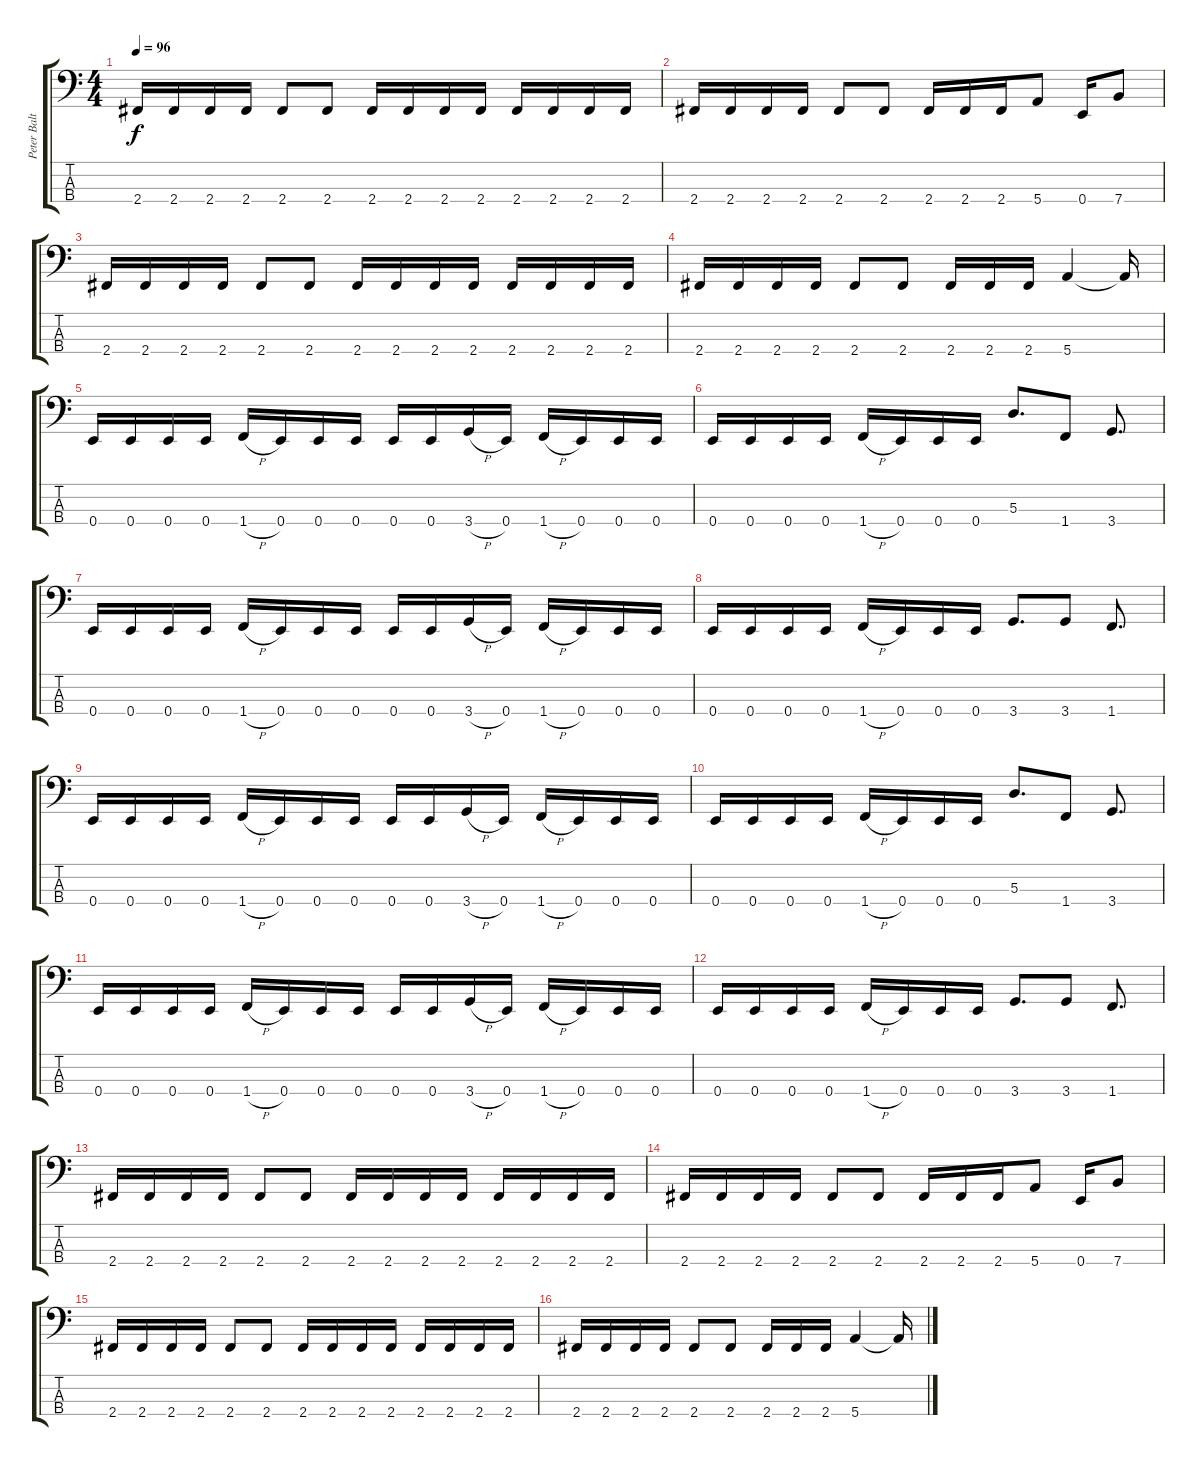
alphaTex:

\track ("Peter Baltes" "Peter Balt") {instrument electricbassfinger}
\staff {score tabs}
\tuning (G2 D2 A1 E1) {hide}
\ts (4 4)
\tempo 96
\clef f4
\ks c
2.4.16{dy f} 2.4.16 2.4.16 2.4.16 2.4.8 2.4.8 2.4.16 2.4.16 2.4.16 2.4.16 2.4.16 2.4.16 2.4.16 2.4.16 |
2.4.16 2.4.16 2.4.16 2.4.16 2.4.8 2.4.8 2.4.16 2.4.16 2.4.16 5.4.8 0.4.16 7.4.8 |
2.4.16 2.4.16 2.4.16 2.4.16 2.4.8 2.4.8 2.4.16 2.4.16 2.4.16 2.4.16 2.4.16 2.4.16 2.4.16 2.4.16 |
2.4.16 2.4.16 2.4.16 2.4.16 2.4.8 2.4.8 2.4.16 2.4.16 2.4.16 5.4.4 5.4{t}.16 |
0.4.16 0.4.16 0.4.16 0.4.16 1.4{h}.16 0.4.16 0.4.16 0.4.16 0.4.16 0.4.16 3.4{h}.16 0.4.16 1.4{h}.16 0.4.16 0.4.16 0.4.16 |
0.4.16 0.4.16 0.4.16 0.4.16 1.4{h}.16 0.4.16 0.4.16 0.4.16 5.3.8{d} 1.4.8 3.4.8{d} |
0.4.16 0.4.16 0.4.16 0.4.16 1.4{h}.16 0.4.16 0.4.16 0.4.16 0.4.16 0.4.16 3.4{h}.16 0.4.16 1.4{h}.16 0.4.16 0.4.16 0.4.16 |
0.4.16 0.4.16 0.4.16 0.4.16 1.4{h}.16 0.4.16 0.4.16 0.4.16 3.4.8{d} 3.4.8 1.4.8{d} |
0.4.16 0.4.16 0.4.16 0.4.16 1.4{h}.16 0.4.16 0.4.16 0.4.16 0.4.16 0.4.16 3.4{h}.16 0.4.16 1.4{h}.16 0.4.16 0.4.16 0.4.16 |
0.4.16 0.4.16 0.4.16 0.4.16 1.4{h}.16 0.4.16 0.4.16 0.4.16 5.3.8{d} 1.4.8 3.4.8{d} |
0.4.16 0.4.16 0.4.16 0.4.16 1.4{h}.16 0.4.16 0.4.16 0.4.16 0.4.16 0.4.16 3.4{h}.16 0.4.16 1.4{h}.16 0.4.16 0.4.16 0.4.16 |
0.4.16 0.4.16 0.4.16 0.4.16 1.4{h}.16 0.4.16 0.4.16 0.4.16 3.4.8{d} 3.4.8 1.4.8{d} |
2.4.16 2.4.16 2.4.16 2.4.16 2.4.8 2.4.8 2.4.16 2.4.16 2.4.16 2.4.16 2.4.16 2.4.16 2.4.16 2.4.16 |
2.4.16 2.4.16 2.4.16 2.4.16 2.4.8 2.4.8 2.4.16 2.4.16 2.4.16 5.4.8 0.4.16 7.4.8 |
2.4.16 2.4.16 2.4.16 2.4.16 2.4.8 2.4.8 2.4.16 2.4.16 2.4.16 2.4.16 2.4.16 2.4.16 2.4.16 2.4.16 |
2.4.16 2.4.16 2.4.16 2.4.16 2.4.8 2.4.8 2.4.16 2.4.16 2.4.16 5.4.4 5.4{t}.16
